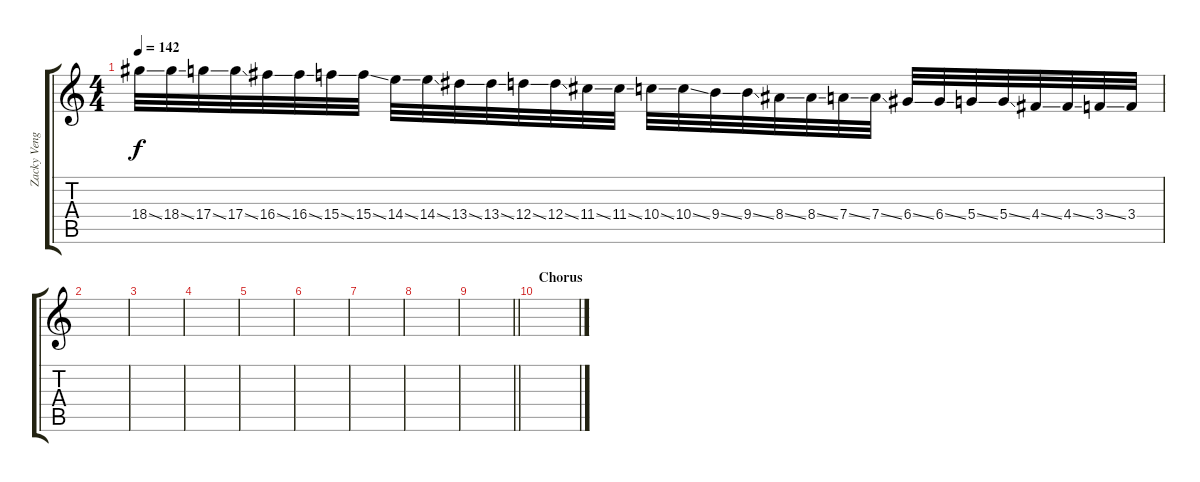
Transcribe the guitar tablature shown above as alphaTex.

\track ("Zacky Vengeance Pan Lead" "Zacky Veng") {instrument distortionguitar}
\staff {score tabs}
\tuning (E4 B3 G3 D3 A2 D2) {hide}
\ts (4 4)
\tempo 142
\clef g2
\ks c
18.4{ss}.32{dy f} 18.4{ss}.32 17.4{ss}.32 17.4{ss}.32 16.4{ss}.32 16.4{ss}.32 15.4{ss}.32 15.4{ss}.32 14.4{ss}.32 14.4{ss}.32 13.4{ss}.32 13.4{ss}.32 12.4{ss}.32 12.4{ss}.32 11.4{ss}.32 11.4{ss}.32 10.4{ss}.32 10.4{ss}.32 9.4{ss}.32 9.4{ss}.32 8.4{ss}.32 8.4{ss}.32 7.4{ss}.32 7.4{ss}.32 6.4{ss}.32 6.4{ss}.32 5.4{ss}.32 5.4{ss}.32 4.4{ss}.32 4.4{ss}.32 3.4{ss}.32 3.4.32 |
|
|
|
|
|
|
|
\barLineRight lightlight
|
\section ("" "Chorus")
